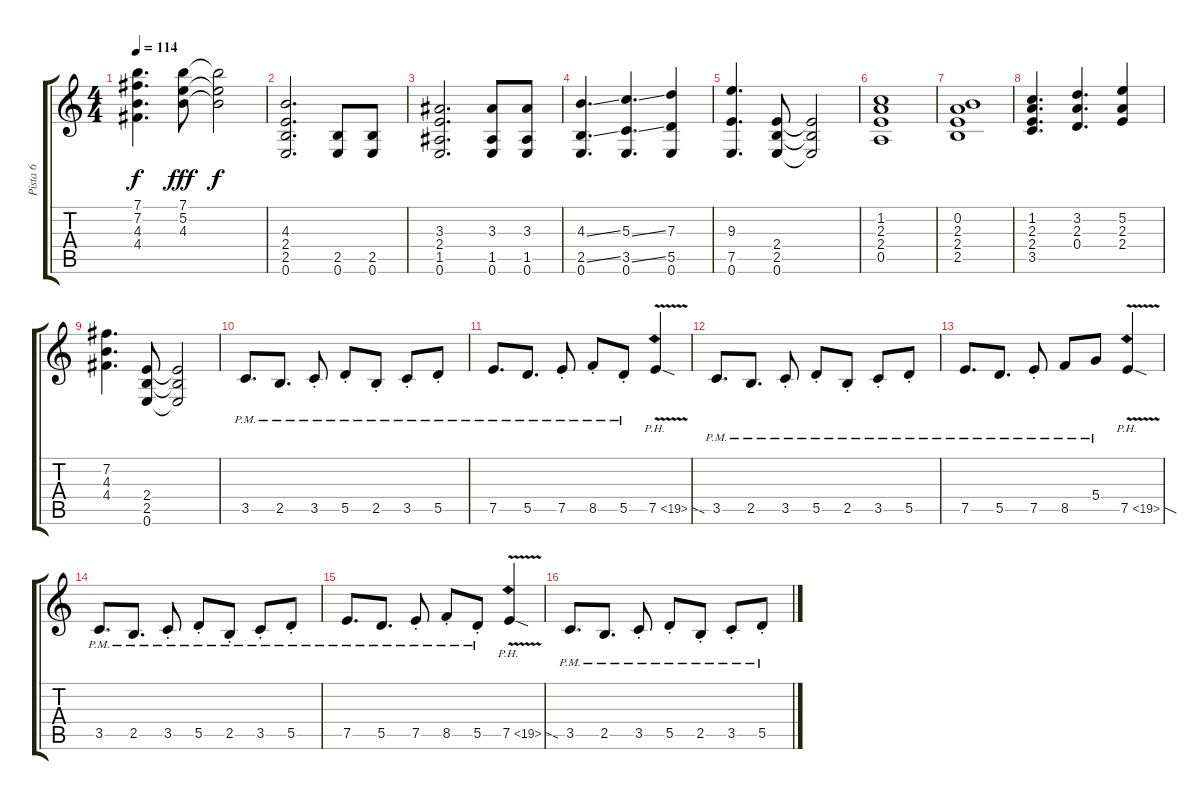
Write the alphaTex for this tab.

\track ("Pista 6" "Pista 6") {instrument distortionguitar}
\staff {score tabs}
\tuning (E4 B3 G3 D3 A2 E2) {hide}
\ts (4 4)
\tempo 114
\clef g2
\ks c
(7.1 7.2 4.3 4.4).4{d dy f} (7.1 5.2 4.3).8{dy fff} (7.1{t} 5.2{t} 4.3{t}).2{dy f} |
(4.3 2.4 2.5 0.6).2{d} (2.5 0.6).8 (2.5 0.6).8 |
(3.3 2.4 1.5 0.6).2{d} (3.3 1.5 0.6).8 (3.3 1.5 0.6).8 |
(4.3{ss} 2.5{ss} 0.6).4{d} (5.3{ss} 3.5{ss} 0.6).4{d} (7.3 5.5 0.6).4 |
(9.3 7.5 0.6).4{d} (2.4 2.5 0.6).8 (2.4{t} 2.5{t} 0.6{t}).2 |
(1.2 2.3 2.4 0.5).1 |
(0.2 2.3 2.4 2.5).1 |
(1.2 2.3 2.4 3.5).4{d} (3.2 2.3 0.4).4{d} (5.2 2.3 2.4).4 |
(7.2 4.3 4.4).4{d} (2.4 2.5 0.6).8 (2.4{t} 2.5{t} 0.6{t}).2 |
3.5{pm}.8{d volume 16} 2.5{pm}.8{d} 3.5{pm st}.8 5.5{pm st}.8 2.5{pm st}.8 3.5{pm st}.8 5.5{pm st}.8 |
7.5{pm}.8{d} 5.5{pm}.8{d} 7.5{pm st}.8 8.5{pm st}.8 5.5{pm st}.8 7.5{ph 12 v sod}.4 |
3.5{pm}.8{d} 2.5{pm}.8{d} 3.5{pm st}.8 5.5{pm st}.8 2.5{pm st}.8 3.5{pm st}.8 5.5{pm st}.8 |
7.5{pm}.8{d} 5.5{pm}.8{d} 7.5{pm st}.8 8.5{pm}.8 5.4{pm}.8 7.5{ph 12 v sod}.4 |
3.5{pm}.8{d} 2.5{pm}.8{d} 3.5{pm st}.8 5.5{pm st}.8 2.5{pm st}.8 3.5{pm st}.8 5.5{pm st}.8 |
7.5{pm}.8{d} 5.5{pm}.8{d} 7.5{pm st}.8 8.5{pm st}.8 5.5{pm st}.8 7.5{ph 12 v sod}.4 |
3.5{pm}.8{d} 2.5{pm}.8{d} 3.5{pm st}.8 5.5{pm st}.8 2.5{pm st}.8 3.5{pm st}.8 5.5{pm st}.8
